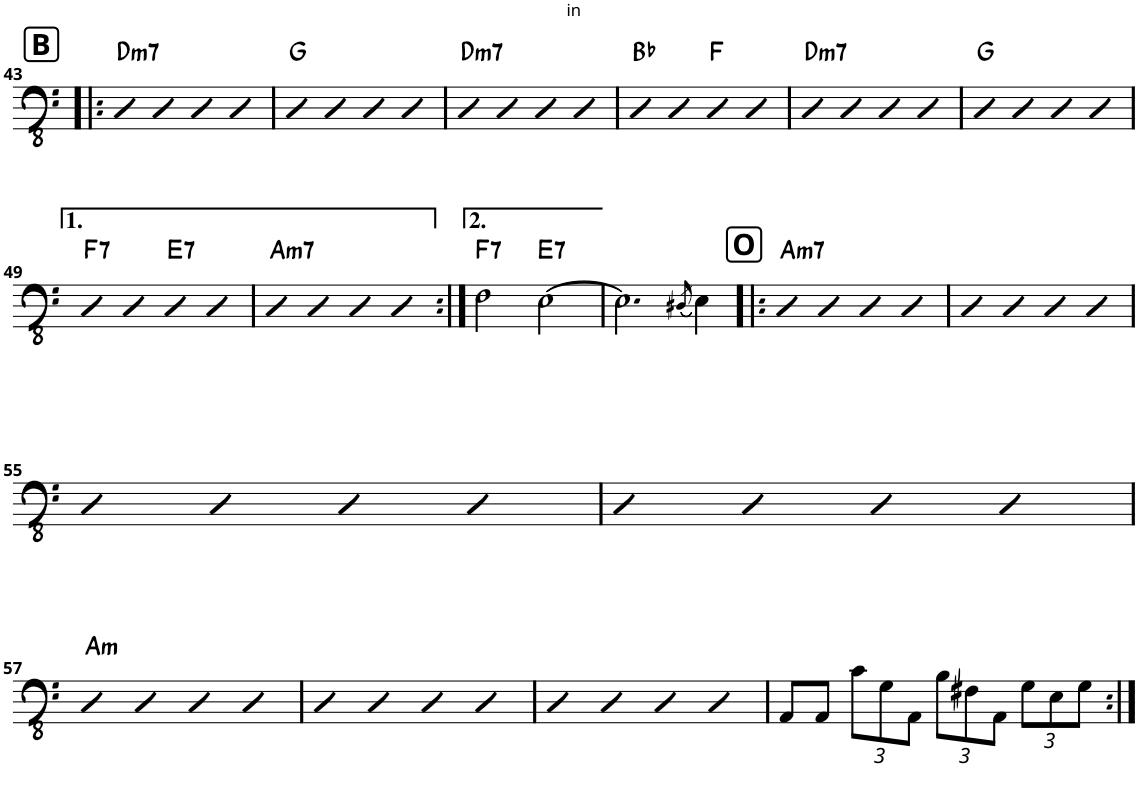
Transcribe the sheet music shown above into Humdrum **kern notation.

**kern	**harte
*part1	*part1
*staff1	*
*I"Piano	*
*I'Pno.	*
!!LO:PB:g=z
*clefFv4	*
*k[]	*
*M4/4	*
*met(c)	*
!!LO:REH:place=s1:a:B:cj:fs=14:t=B
=43!|:	=43!|:
!	!LO:H:kt=m7
4DD	D:min7
4DD	.
4DD	.
4DD	.
=44	=44
4DD	G:maj
4DD	.
4DD	.
4DD	.
=45	=45
!	!LO:H:kt=m7
4DD	D:min7
4DD	.
4DD	.
4DD	.
=46	=46
4DD	Bb:maj
4DD	.
4DD	F:maj
4DD	.
=47	=47
!	!LO:H:kt=m7
4DD	D:min7
4DD	.
4DD	.
4DD	.
=48	=48
4DD	G:maj
4DD	.
4DD	.
4DD	.
!!LO:LB:g=z
=49	=49
!	!LO:H:kt=7
4DD	F:7
4DD	.
!	!LO:H:kt=7
4DD	E:7
4DD	.
=50	=50
!	!LO:H:kt=m7
4DD	A:min7
4DD	.
4DD	.
4DD	.
=51:|!	=51:|!
!	!LO:H:kt=7
2FF\	F:7
!	!LO:H:kt=7
[2EE\	E:7
=52	=52
2.EE\]	.
(8qDD#X/	.
4EE\)	.
!!LO:REH:place=s1:a:B:cj:fs=14:t=O
=53!|:	=53!|:
!	!LO:H:kt=m7
4DD	A:min7
4DD	.
4DD	.
4DD	.
=54	=54
4DD	.
4DD	.
4DD	.
4DD	.
!!LO:LB:g=z
=55	=55
4DD	.
4DD	.
4DD	.
4DD	.
=56	=56
4DD	.
4DD	.
4DD	.
4DD	.
!!LO:LB:g=z
=57	=57
!	!LO:H:kt=m
4DD	A:min
4DD	.
4DD	.
4DD	.
=58	=58
4DD	.
4DD	.
4DD	.
4DD	.
=59	=59
4DD	.
4DD	.
4DD	.
4DD	.
=60	=60
8AAA/L	.
8AAA/J	.
*Xbrackettup	*
12C\L	.
12GG\	.
12AAA\J	.
12BB\L	.
12FF#X\	.
12AAA\J	.
12GG\L	.
12EE\	.
12GG\J	.
=:|!	=:|!
*-	*-
